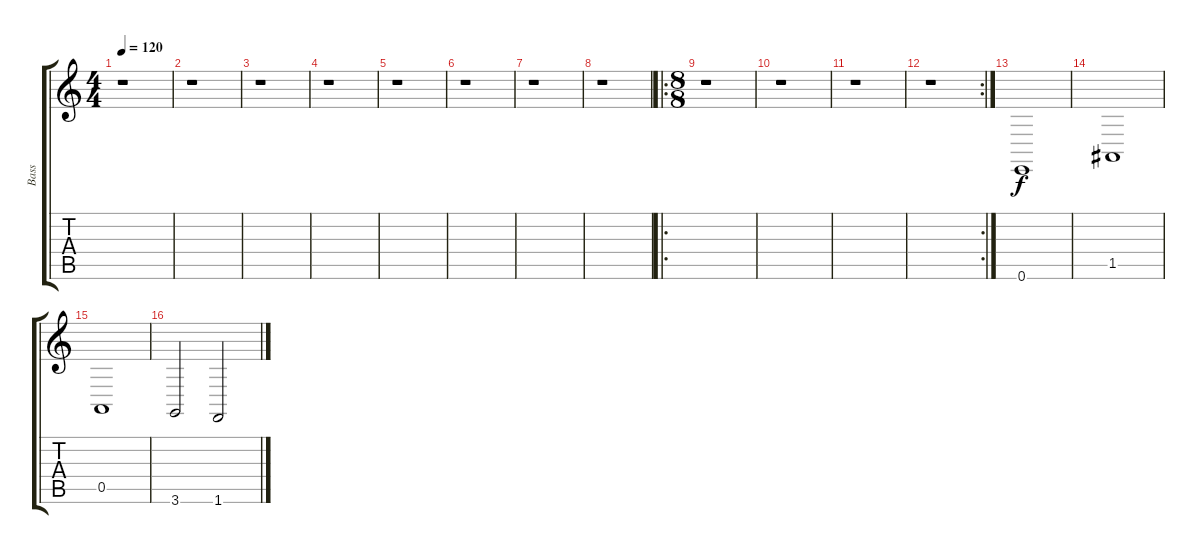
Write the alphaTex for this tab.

\track ("Bass" "Bass") {instrument choiraahs}
\staff {score tabs}
\tuning (E4 B3 G3 D3 A2 E2) {hide}
\ts (4 4)
\tempo 120
\clef g2
\ks c
r.1{dy f instrument choiraahs} |
r.1 |
r.1 |
r.1 |
r.1 |
r.1 |
r.1 |
r.1 |
\ro
\ts (8 8)
r.1 |
r.1 |
r.1 |
\rc 2
r.1 |
0.6.1 |
1.5.1 |
0.5.1 |
3.6.2 1.6.2
